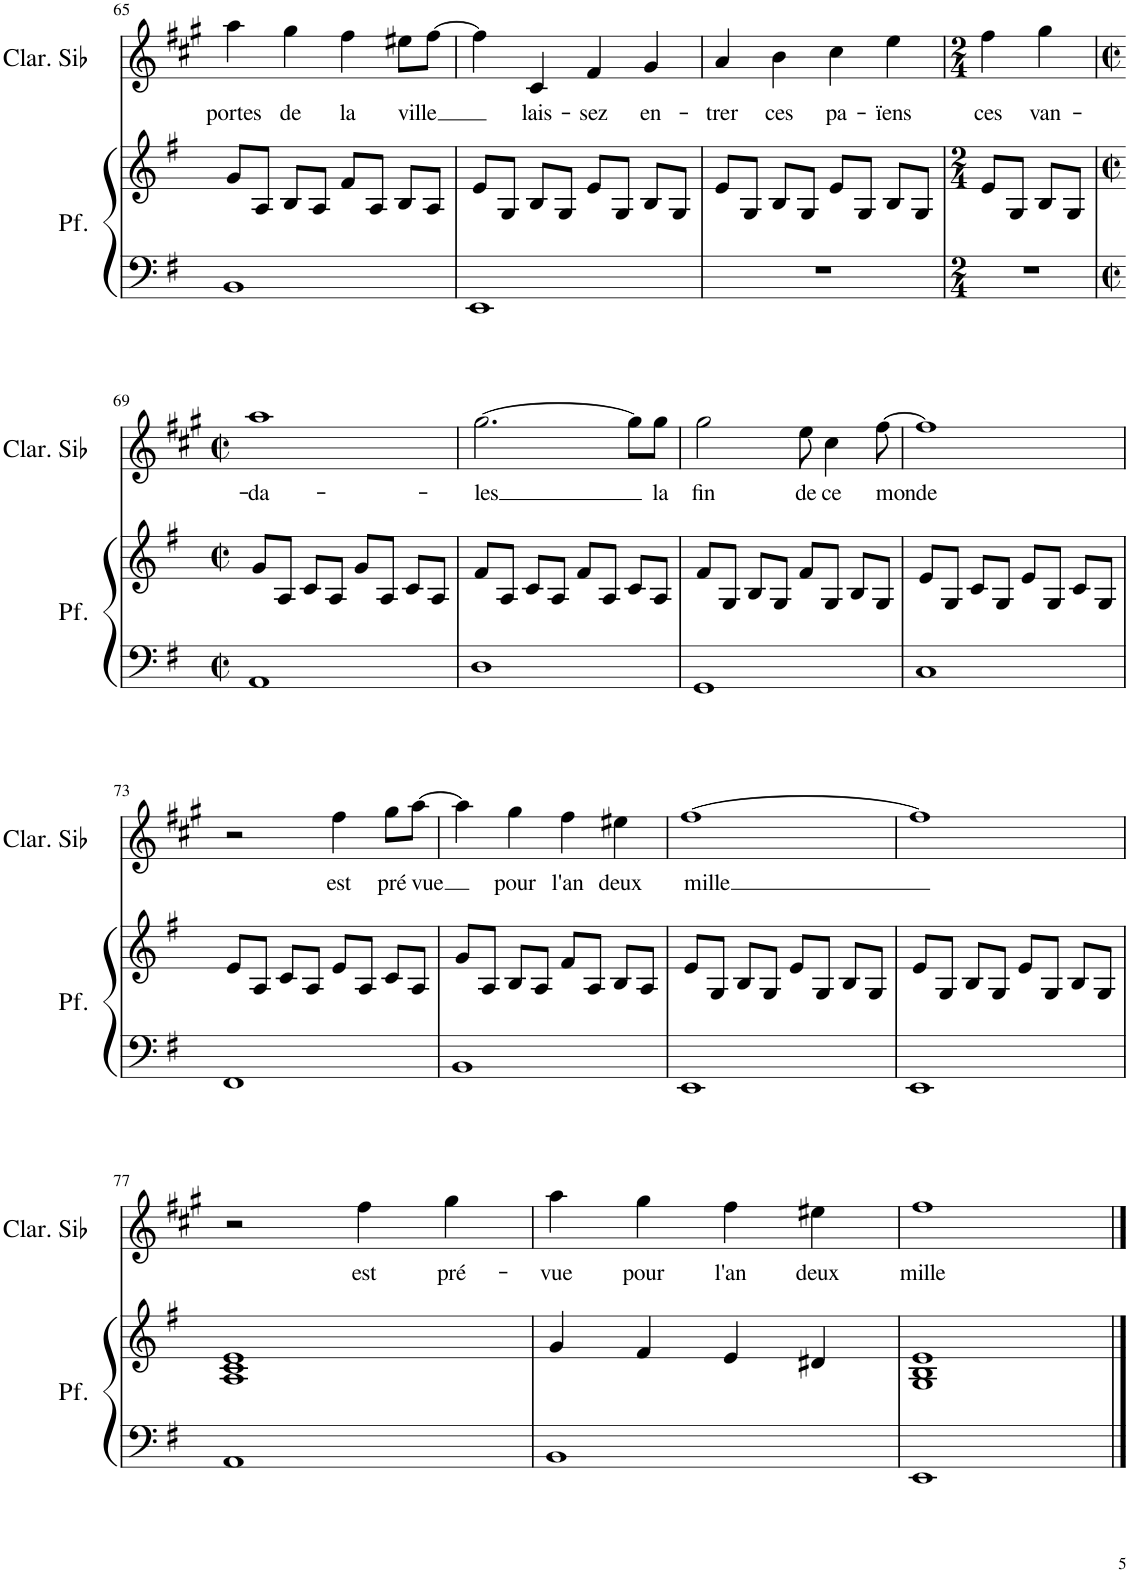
**kern	**kern	**kern	**text
*part2	*part2	*part1	*part1
*staff3	*staff2	*staff1	*staff1
*I"Piano	*	*I"Clarinette en Sib	*
*	*	*I'Clar. Sib	*
!!LO:PB:g=z
*clefF4	*clefG2	*clefG2	*
*	*	*Trd1c2	*
*k[f#]	*k[f#]	*k[f#c#g#]	*
*M2/2	*M2/2	*M2/2	*
*met(c|)	*met(c|)	*met(c|)	*
=65	=65	=65	=65
!	!	!	!LO:LY:b
1BB	8g/L	4aa\	portes
.	8A/J	.	.
!	!	!	!LO:LY:b
.	8B/L	4gg#\	de
.	8A/J	.	.
!	!	!	!LO:LY:b
.	8f#/L	4ff#\	la
.	8A/J	.	.
!	!	!	!LO:LY:b
.	8B/L	8ee#X\L	ville
.	8A/J	[8ff#\J	.
=66	=66	=66	=66
1EE	8e/L	4ff#\]	.
.	8G/J	.	.
!	!	!	!LO:LY:b
.	8B/L	4c#/	lais-
.	8G/J	.	.
!	!	!	!LO:LY:b
.	8e/L	4f#/	-sez
.	8G/J	.	.
!	!	!	!LO:LY:b
.	8B/L	4g#/	en-
.	8G/J	.	.
=67	=67	=67	=67
!	!	!	!LO:LY:b
1r	8e/L	4a/	-trer
.	8G/J	.	.
!	!	!	!LO:LY:b
.	8B/L	4b\	ces
.	8G/J	.	.
!	!	!	!LO:LY:b
.	8e/L	4cc#\	pa-
.	8G/J	.	.
!	!	!	!LO:LY:b
.	8B/L	4ee\	-ïens
.	8G/J	.	.
=68	=68	=68	=68
*M2/4	*M2/4	*M2/4	*
!	!	!	!LO:LY:b
2r	8e/L	4ff#\	ces
.	8G/J	.	.
!	!	!	!LO:LY:b
.	8B/L	4gg#\	van-
.	8G/J	.	.
!!LO:LB:g=z
=69	=69	=69	=69
*M2/2	*M2/2	*M2/2	*
*met(c|)	*met(c|)	*met(c|)	*
!	!	!	!LO:LY:b
1AA	8g/L	1aa	-da-
.	8A/J	.	.
.	8c/L	.	.
.	8A/J	.	.
.	8g/L	.	.
.	8A/J	.	.
.	8c/L	.	.
.	8A/J	.	.
=70	=70	=70	=70
!	!	!	!LO:LY:b
1D	8f#/L	[2.gg#\	-les
.	8A/J	.	.
.	8c/L	.	.
.	8A/J	.	.
.	8f#/L	.	.
.	8A/J	.	.
.	8c/L	8gg#\L]	.
!	!	!	!LO:LY:b
.	8A/J	8gg#\J	la
=71	=71	=71	=71
!	!	!	!LO:LY:b
1GG	8f#/L	2gg#\	fin
.	8G/J	.	.
.	8B/L	.	.
.	8G/J	.	.
!	!	!	!LO:LY:b
.	8f#/L	8ee\	de
!	!	!	!LO:LY:b
.	8G/J	4cc#\	ce
.	8B/L	.	.
!	!	!	!LO:LY:b
.	8G/J	[8ff#\	monde
=72	=72	=72	=72
1C	8e/L	1ff#]	.
.	8G/J	.	.
.	8c/L	.	.
.	8G/J	.	.
.	8e/L	.	.
.	8G/J	.	.
.	8c/L	.	.
.	8G/J	.	.
!!LO:LB:g=z
=73	=73	=73	=73
1FF#	8e/L	2r	.
.	8A/J	.	.
.	8c/L	.	.
.	8A/J	.	.
!	!	!	!LO:LY:b
.	8e/L	4ff#\	est
.	8A/J	.	.
!	!	!	!LO:LY:b
.	8c/L	8gg#\L	pré-
!	!	!	!LO:LY:b
.	8A/J	[8aa\J	-vue
=74	=74	=74	=74
1BB	8g/L	4aa\]	.
.	8A/J	.	.
!	!	!	!LO:LY:b
.	8B/L	4gg#\	pour
.	8A/J	.	.
!	!	!	!LO:LY:b
.	8f#/L	4ff#\	l'an
.	8A/J	.	.
!	!	!	!LO:LY:b
.	8B/L	4ee#X\	deux
.	8A/J	.	.
=75	=75	=75	=75
!	!	!	!LO:LY:b
1EE	8e/L	[1ff#	mille
.	8G/J	.	.
.	8B/L	.	.
.	8G/J	.	.
.	8e/L	.	.
.	8G/J	.	.
.	8B/L	.	.
.	8G/J	.	.
=76	=76	=76	=76
1EE	8e/L	1ff#]	.
.	8G/J	.	.
.	8B/L	.	.
.	8G/J	.	.
.	8e/L	.	.
.	8G/J	.	.
.	8B/L	.	.
.	8G/J	.	.
!!LO:LB:g=z
=77	=77	=77	=77
1AA	1A 1c 1e	2r	.
!	!	!	!LO:LY:b
.	.	4ff#\	est
!	!	!	!LO:LY:b
.	.	4gg#\	pré-
=78	=78	=78	=78
!	!	!	!LO:LY:b
1BB	4g/	4aa\	-vue
!	!	!	!LO:LY:b
.	4f#/	4gg#\	pour
!	!	!	!LO:LY:b
.	4e/	4ff#\	l'an
!	!	!	!LO:LY:b
.	4d#X/	4ee#X\	deux
=79	=79	=79	=79
!	!	!	!LO:LY:b
1EE	1G 1B 1e	1ff#	mille
==	==	==	==
*-	*-	*-	*-
